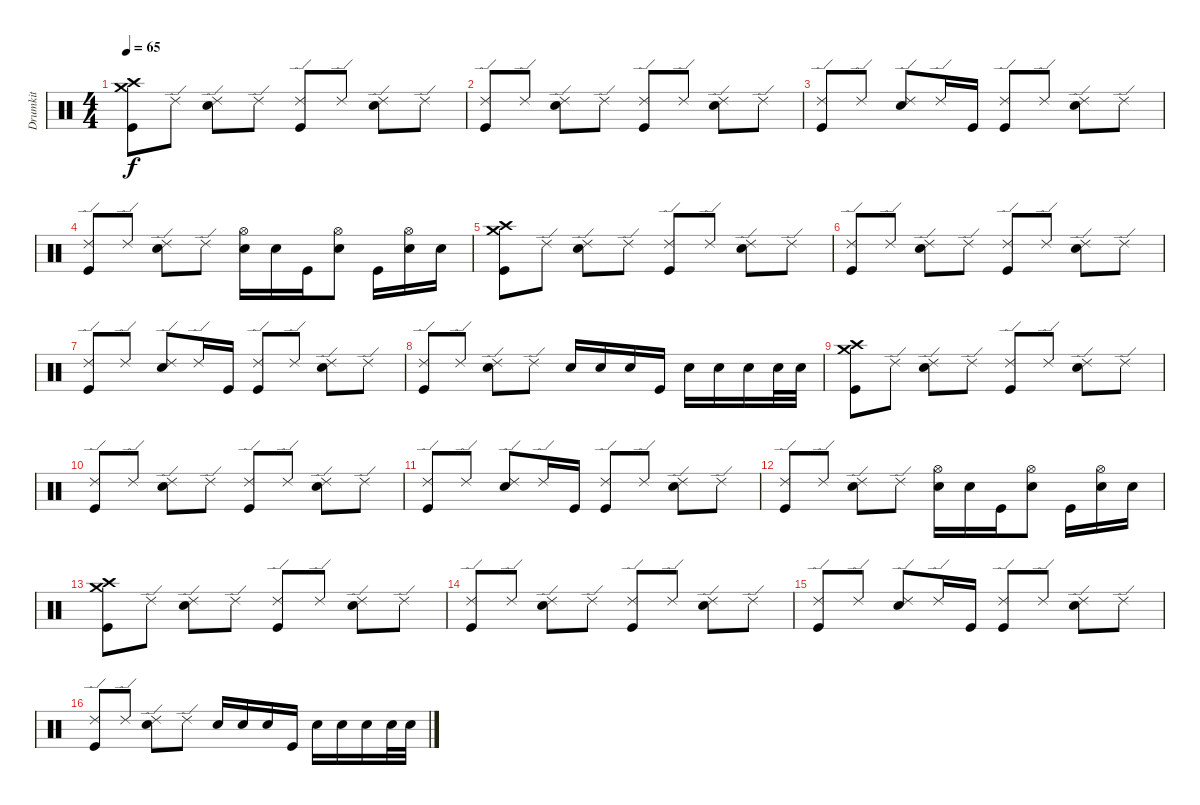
\track ("Drumkit" "Drumkit") {instrument percussion}
\staff {score}
\articulation defaults
\ts (4 4)
\tempo 65
\clef neutral
\ks c
("Crash medium (hit)" "Crash high (hit)" "Kick (hit)").8{dy f} "Ride (edge) 2".8 ("Ride (edge) 2" "Snare (hit) 2").8 "Ride (edge) 2".8 ("Ride (edge) 2" "Kick (hit)").8 "Ride (edge) 2".8 ("Ride (edge) 2" "Snare (hit) 2").8 "Ride (edge) 2".8 |
("Ride (edge) 2" "Kick (hit)").8 "Ride (edge) 2".8 ("Ride (edge) 2" "Snare (hit) 2").8 "Ride (edge) 2".8 ("Ride (edge) 2" "Kick (hit)").8 "Ride (edge) 2".8 ("Ride (edge) 2" "Snare (hit) 2").8 "Ride (edge) 2".8 |
("Ride (edge) 2" "Kick (hit)").8 "Ride (edge) 2".8 ("Ride (edge) 2" "Snare (hit) 2").8 "Ride (edge) 2".16 "Kick (hit)".16 ("Ride (edge) 2" "Kick (hit)").8 "Ride (edge) 2".8 ("Ride (edge) 2" "Snare (hit) 2").8 "Ride (edge) 2".8 |
("Ride (edge) 2" "Kick (hit)").8 "Ride (edge) 2".8 ("Ride (edge) 2" "Snare (hit) 2").8 "Ride (edge) 2".8 ("Hi-Hat (open)" "Snare (hit) 2").16 "Snare (hit) 2".16 "Kick (hit)".16 ("Hi-Hat (open)" "Snare (hit) 2").8 "Kick (hit)".16 ("Hi-Hat (open)" "Snare (hit) 2").16 "Snare (hit) 2".16 |
("Crash medium (hit)" "Crash high (hit)" "Kick (hit)").8 "Ride (edge) 2".8 ("Ride (edge) 2" "Snare (hit) 2").8 "Ride (edge) 2".8 ("Ride (edge) 2" "Kick (hit)").8 "Ride (edge) 2".8 ("Ride (edge) 2" "Snare (hit) 2").8 "Ride (edge) 2".8 |
("Ride (edge) 2" "Kick (hit)").8 "Ride (edge) 2".8 ("Ride (edge) 2" "Snare (hit) 2").8 "Ride (edge) 2".8 ("Ride (edge) 2" "Kick (hit)").8 "Ride (edge) 2".8 ("Ride (edge) 2" "Snare (hit) 2").8 "Ride (edge) 2".8 |
("Ride (edge) 2" "Kick (hit)").8 "Ride (edge) 2".8 ("Ride (edge) 2" "Snare (hit) 2").8 "Ride (edge) 2".16 "Kick (hit)".16 ("Ride (edge) 2" "Kick (hit)").8 "Ride (edge) 2".8 ("Ride (edge) 2" "Snare (hit) 2").8 "Ride (edge) 2".8 |
("Ride (edge) 2" "Kick (hit)").8 "Ride (edge) 2".8 ("Ride (edge) 2" "Snare (hit) 2").8 "Ride (edge) 2".8 "Snare (hit) 2".16 "Snare (hit) 2".16 "Snare (hit) 2".16 "Kick (hit)".16 "Snare (hit) 2".16 "Snare (hit) 2".16 "Snare (hit) 2".16 "Snare (hit) 2".32 "Snare (hit) 2".32 |
("Crash medium (hit)" "Crash high (hit)" "Kick (hit)").8 "Ride (edge) 2".8 ("Ride (edge) 2" "Snare (hit) 2").8 "Ride (edge) 2".8 ("Ride (edge) 2" "Kick (hit)").8 "Ride (edge) 2".8 ("Ride (edge) 2" "Snare (hit) 2").8 "Ride (edge) 2".8 |
("Ride (edge) 2" "Kick (hit)").8 "Ride (edge) 2".8 ("Ride (edge) 2" "Snare (hit) 2").8 "Ride (edge) 2".8 ("Ride (edge) 2" "Kick (hit)").8 "Ride (edge) 2".8 ("Ride (edge) 2" "Snare (hit) 2").8 "Ride (edge) 2".8 |
("Ride (edge) 2" "Kick (hit)").8 "Ride (edge) 2".8 ("Ride (edge) 2" "Snare (hit) 2").8 "Ride (edge) 2".16 "Kick (hit)".16 ("Ride (edge) 2" "Kick (hit)").8 "Ride (edge) 2".8 ("Ride (edge) 2" "Snare (hit) 2").8 "Ride (edge) 2".8 |
("Ride (edge) 2" "Kick (hit)").8 "Ride (edge) 2".8 ("Ride (edge) 2" "Snare (hit) 2").8 "Ride (edge) 2".8 ("Hi-Hat (open)" "Snare (hit) 2").16 "Snare (hit) 2".16 "Kick (hit)".16 ("Hi-Hat (open)" "Snare (hit) 2").8 "Kick (hit)".16 ("Hi-Hat (open)" "Snare (hit) 2").16 "Snare (hit) 2".16 |
("Crash medium (hit)" "Crash high (hit)" "Kick (hit)").8 "Ride (edge) 2".8 ("Ride (edge) 2" "Snare (hit) 2").8 "Ride (edge) 2".8 ("Ride (edge) 2" "Kick (hit)").8 "Ride (edge) 2".8 ("Ride (edge) 2" "Snare (hit) 2").8 "Ride (edge) 2".8 |
("Ride (edge) 2" "Kick (hit)").8 "Ride (edge) 2".8 ("Ride (edge) 2" "Snare (hit) 2").8 "Ride (edge) 2".8 ("Ride (edge) 2" "Kick (hit)").8 "Ride (edge) 2".8 ("Ride (edge) 2" "Snare (hit) 2").8 "Ride (edge) 2".8 |
("Ride (edge) 2" "Kick (hit)").8 "Ride (edge) 2".8 ("Ride (edge) 2" "Snare (hit) 2").8 "Ride (edge) 2".16 "Kick (hit)".16 ("Ride (edge) 2" "Kick (hit)").8 "Ride (edge) 2".8 ("Ride (edge) 2" "Snare (hit) 2").8 "Ride (edge) 2".8 |
("Ride (edge) 2" "Kick (hit)").8 "Ride (edge) 2".8 ("Ride (edge) 2" "Snare (hit) 2").8 "Ride (edge) 2".8 "Snare (hit) 2".16 "Snare (hit) 2".16 "Snare (hit) 2".16 "Kick (hit)".16 "Snare (hit) 2".16 "Snare (hit) 2".16 "Snare (hit) 2".16 "Snare (hit) 2".32 "Snare (hit) 2".32
